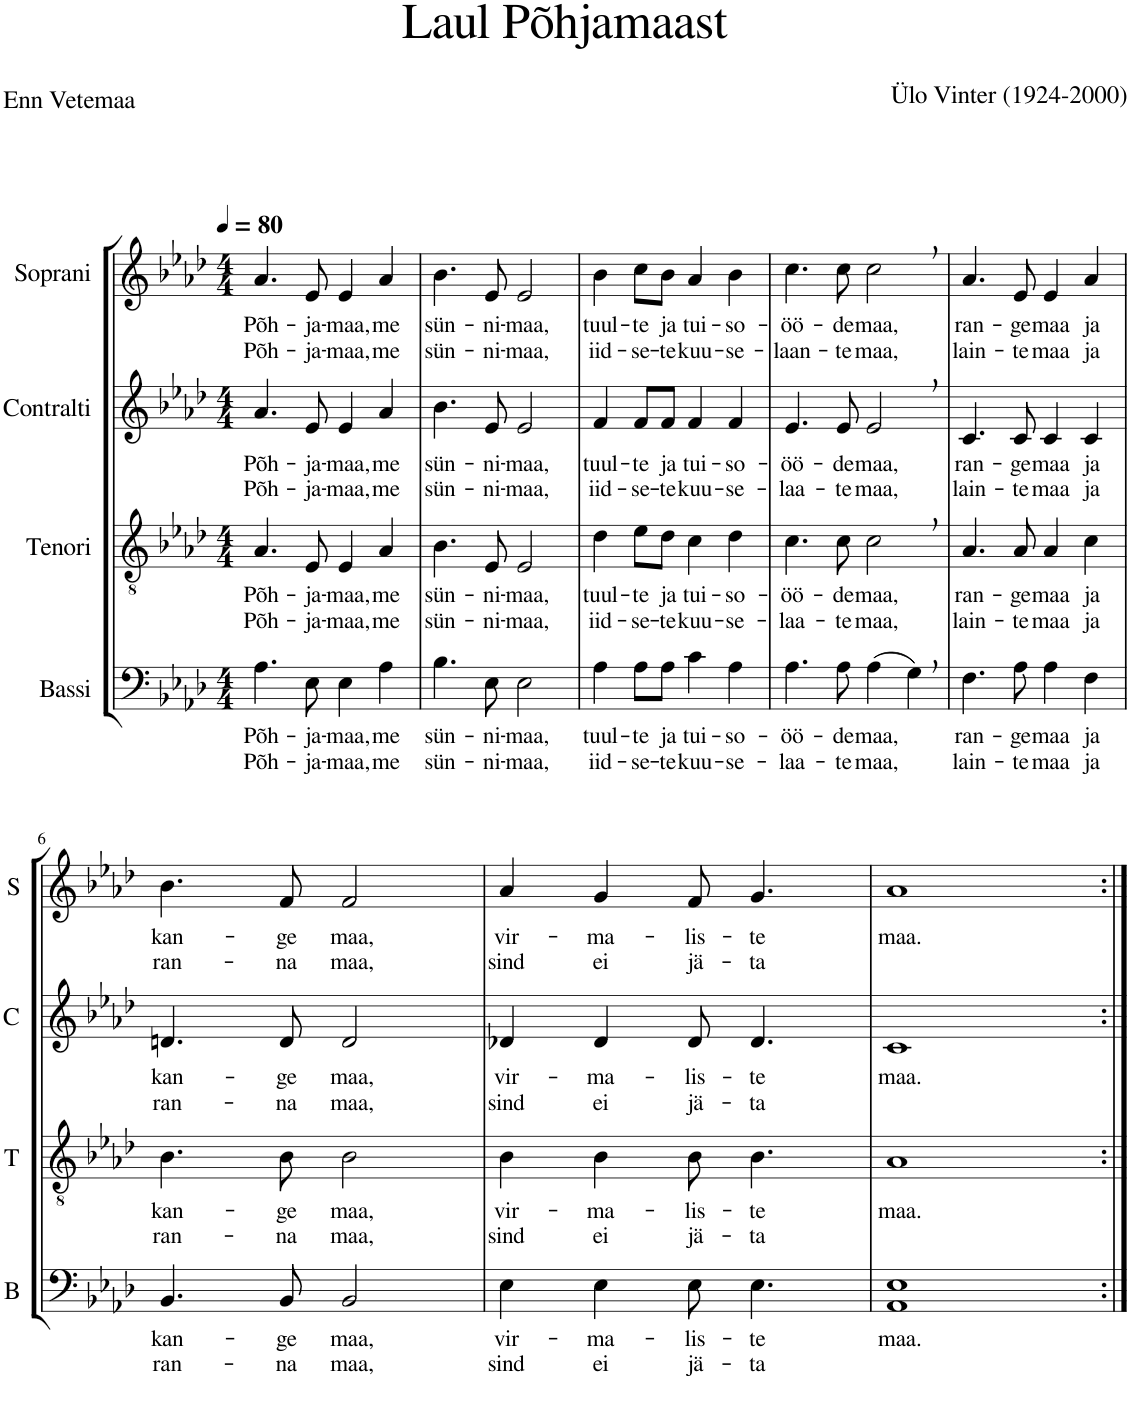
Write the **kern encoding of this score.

**kern	**text	**text	**kern	**text	**text	**kern	**text	**text	**kern	**text	**text
*part4	*part4	*part4	*part3	*part3	*part3	*part2	*part2	*part2	*part1	*part1	*part1
*staff4	*staff4	*staff4	*staff3	*staff3	*staff3	*staff2	*staff2	*staff2	*staff1	*staff1	*staff1
*I"Bassi	*	*	*I"Tenori	*	*	*I"Contralti	*	*	*I"Soprani	*	*
*I'B	*	*	*I'T	*	*	*I'C	*	*	*I'S	*	*
*clefF4	*	*	*clefGv2	*	*	*clefG2	*	*	*clefG2	*	*
*	*	*	*	*	*	*	*	*	*ITrd1c2	*	*
*k[b-e-a-d-]	*	*	*k[b-e-a-d-]	*	*	*k[b-e-a-d-]	*	*	*k[b-e-a-d-]	*	*
*M4/4	*	*	*M4/4	*	*	*M4/4	*	*	*M4/4	*	*
=1	=1	=1	=1	=1	=1	=1	=1	=1	=1	=1	=1
!	!LO:LY:b	!LO:LY:b	!	!LO:LY:b	!LO:LY:b	!	!LO:LY:b	!LO:LY:b	!	!LO:LY:b	!LO:LY:b
4.A-\	Põh-	Põh-	4.A-/	Põh-	Põh-	4.a-/	Põh-	Põh-	4.a-/	Põh-	Põh-
!	!LO:LY:b	!LO:LY:b	!	!LO:LY:b	!LO:LY:b	!	!LO:LY:b	!LO:LY:b	!	!LO:LY:b	!LO:LY:b
8E-\	-ja-	-ja-	8E-/	-ja-	-ja-	8e-/	-ja-	-ja-	8e-/	-ja-	-ja-
!	!LO:LY:b	!LO:LY:b	!	!LO:LY:b	!LO:LY:b	!	!LO:LY:b	!LO:LY:b	!	!LO:LY:b	!LO:LY:b
4E-\	-maa,	-maa,	4E-/	-maa,	-maa,	4e-/	-maa,	-maa,	4e-/	-maa,	-maa,
!	!LO:LY:b	!LO:LY:b	!	!LO:LY:b	!LO:LY:b	!	!LO:LY:b	!LO:LY:b	!	!LO:LY:b	!LO:LY:b
4A-\	me	me	4A-/	me	me	4a-/	me	me	4a-/	me	me
=2	=2	=2	=2	=2	=2	=2	=2	=2	=2	=2	=2
!	!LO:LY:b	!LO:LY:b	!	!LO:LY:b	!LO:LY:b	!	!LO:LY:b	!LO:LY:b	!	!LO:LY:b	!LO:LY:b
4.B-\	sün-	sün-	4.B-\	sün-	sün-	4.b-\	sün-	sün-	4.b-\	sün-	sün-
!	!LO:LY:b	!LO:LY:b	!	!LO:LY:b	!LO:LY:b	!	!LO:LY:b	!LO:LY:b	!	!LO:LY:b	!LO:LY:b
8E-\	-ni-	-ni-	8E-/	-ni-	-ni-	8e-/	-ni-	-ni-	8e-/	-ni-	-ni-
!	!LO:LY:b	!LO:LY:b	!	!LO:LY:b	!LO:LY:b	!	!LO:LY:b	!LO:LY:b	!	!LO:LY:b	!LO:LY:b
2E-\	-maa,	-maa,	2E-/	-maa,	-maa,	2e-/	-maa,	-maa,	2e-/	-maa,	-maa,
=3	=3	=3	=3	=3	=3	=3	=3	=3	=3	=3	=3
!	!LO:LY:b	!LO:LY:b	!	!LO:LY:b	!LO:LY:b	!	!LO:LY:b	!LO:LY:b	!	!LO:LY:b	!LO:LY:b
4A-\	tuul-	iid-	4d-\	tuul-	iid-	4f/	tuul-	iid-	4b-\	tuul-	iid-
!	!LO:LY:b	!LO:LY:b	!	!LO:LY:b	!LO:LY:b	!	!LO:LY:b	!LO:LY:b	!	!LO:LY:b	!LO:LY:b
8A-\L	-te	-se-	8e-\L	-te	-se-	8f/L	-te	-se-	8cc\L	-te	-se-
!	!LO:LY:b	!LO:LY:b	!	!LO:LY:b	!LO:LY:b	!	!LO:LY:b	!LO:LY:b	!	!LO:LY:b	!LO:LY:b
8A-\J	ja	-te	8d-\J	ja	-te	8f/J	ja	-te	8b-\J	ja	-te
!	!LO:LY:b	!LO:LY:b	!	!LO:LY:b	!LO:LY:b	!	!LO:LY:b	!LO:LY:b	!	!LO:LY:b	!LO:LY:b
4c\	tui-	kuu-	4c\	tui-	kuu-	4f/	tui-	kuu-	4a-/	tui-	kuu-
!	!LO:LY:b	!LO:LY:b	!	!LO:LY:b	!LO:LY:b	!	!LO:LY:b	!LO:LY:b	!	!LO:LY:b	!LO:LY:b
4A-\	-so-	-se-	4d-\	-so-	-se-	4f/	-so-	-se-	4b-\	-so-	-se-
=4	=4	=4	=4	=4	=4	=4	=4	=4	=4	=4	=4
!	!LO:LY:b	!LO:LY:b	!	!LO:LY:b	!LO:LY:b	!	!LO:LY:b	!LO:LY:b	!	!LO:LY:b	!LO:LY:b
4.A-\	-öö-	-laa-	4.c\	-öö-	-laa-	4.e-/	-öö-	-laa-	4.cc\	-öö-	-laan-
!	!LO:LY:b	!LO:LY:b	!	!LO:LY:b	!LO:LY:b	!	!LO:LY:b	!LO:LY:b	!	!LO:LY:b	!LO:LY:b
8A-\	-de	-te	8c\	-de	-te	8e-/	-de	-te	8cc\	-de	-te
!	!LO:LY:b	!LO:LY:b	!	!LO:LY:b	!LO:LY:b	!	!LO:LY:b	!LO:LY:b	!	!LO:LY:b	!LO:LY:b
(4A-\	maa,	maa,	2c,\	maa,	maa,	2e-,/	maa,	maa,	2cc,\	maa,	maa,
4G,\)	.	.	.	.	.	.	.	.	.	.	.
=5	=5	=5	=5	=5	=5	=5	=5	=5	=5	=5	=5
!	!LO:LY:b	!LO:LY:b	!	!LO:LY:b	!LO:LY:b	!	!LO:LY:b	!LO:LY:b	!	!LO:LY:b	!LO:LY:b
4.F\	ran-	lain-	4.A-/	ran-	lain-	4.c/	ran-	lain-	4.a-/	ran-	lain-
!	!LO:LY:b	!LO:LY:b	!	!LO:LY:b	!LO:LY:b	!	!LO:LY:b	!LO:LY:b	!	!LO:LY:b	!LO:LY:b
8A-\	-ge	-te	8A-/	-ge	-te	8c/	-ge	-te	8e-/	-ge	-te
!	!LO:LY:b	!LO:LY:b	!	!LO:LY:b	!LO:LY:b	!	!LO:LY:b	!LO:LY:b	!	!LO:LY:b	!LO:LY:b
4A-\	maa	maa	4A-/	maa	maa	4c/	maa	maa	4e-/	maa	maa
!	!LO:LY:b	!LO:LY:b	!	!LO:LY:b	!LO:LY:b	!	!LO:LY:b	!LO:LY:b	!	!LO:LY:b	!LO:LY:b
4F\	ja	ja	4c\	ja	ja	4c/	ja	ja	4a-/	ja	ja
!!LO:LB:g=z
=6	=6	=6	=6	=6	=6	=6	=6	=6	=6	=6	=6
!	!LO:LY:b	!LO:LY:b	!	!LO:LY:b	!LO:LY:b	!	!LO:LY:b	!LO:LY:b	!	!LO:LY:b	!LO:LY:b
4.BB-/	kan-	ran-	4.B-\	kan-	ran-	4.dn/	kan-	ran-	4.b-\	kan-	ran-
!	!LO:LY:b	!LO:LY:b	!	!LO:LY:b	!LO:LY:b	!	!LO:LY:b	!LO:LY:b	!	!LO:LY:b	!LO:LY:b
8BB-/	-ge	-na	8B-\	-ge	-na	8d/	-ge	-na	8f/	-ge	-na
!	!LO:LY:b	!LO:LY:b	!	!LO:LY:b	!LO:LY:b	!	!LO:LY:b	!LO:LY:b	!	!LO:LY:b	!LO:LY:b
2BB-/	maa,	maa,	2B-\	maa,	maa,	2d/	maa,	maa,	2f/	maa,	maa,
=7	=7	=7	=7	=7	=7	=7	=7	=7	=7	=7	=7
!	!LO:LY:b	!LO:LY:b	!	!LO:LY:b	!LO:LY:b	!	!LO:LY:b	!LO:LY:b	!	!LO:LY:b	!LO:LY:b
4E-\	vir-	sind	4B-\	vir-	sind	4d-X/	vir-	sind	4a-/	vir-	sind
!	!LO:LY:b	!LO:LY:b	!	!LO:LY:b	!LO:LY:b	!	!LO:LY:b	!LO:LY:b	!	!LO:LY:b	!LO:LY:b
4E-\	-ma-	ei	4B-\	-ma-	ei	4d-/	-ma-	ei	4g/	-ma-	ei
!	!LO:LY:b	!LO:LY:b	!	!LO:LY:b	!LO:LY:b	!	!LO:LY:b	!LO:LY:b	!	!LO:LY:b	!LO:LY:b
8E-\	-lis-	jä-	8B-\	-lis-	jä-	8d-/	-lis-	jä-	8f/	-lis-	jä-
!	!LO:LY:b	!LO:LY:b	!	!LO:LY:b	!LO:LY:b	!	!LO:LY:b	!LO:LY:b	!	!LO:LY:b	!LO:LY:b
4.E-\	-te	-ta	4.B-\	-te	-ta	4.d-/	-te	-ta	4.g/	-te	-ta
=8	=8	=8	=8	=8	=8	=8	=8	=8	=8	=8	=8
!	!LO:LY:b	!	!	!LO:LY:b	!	!	!LO:LY:b	!	!	!LO:LY:b	!
1AA- 1E-	maa.	.	1A-	maa.	.	1c	maa.	.	1a-	maa.	.
=:|!	=:|!	=:|!	=:|!	=:|!	=:|!	=:|!	=:|!	=:|!	=:|!	=:|!	=:|!
*-	*-	*-	*-	*-	*-	*-	*-	*-	*-	*-	*-
